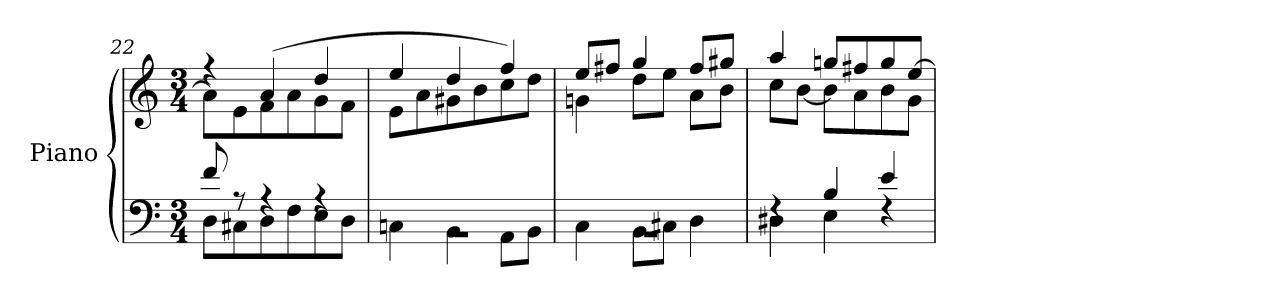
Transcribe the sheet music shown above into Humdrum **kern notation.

**kern	**kern
*part1	*part1
*staff2	*staff1
*I"Piano	*
*I'Pno.	*
*clefF4	*clefG2
*k[]	*k[]
*M3/4	*M3/4
=22	=22
*^	*^
8f/	8D\L	4r	8a\L]
8rA	8C#X\	.	8e\
4rA	8D\	(>4a/	8f\
.	8F\	.	8a\
4rA	8E\	4dd/	8g\
.	8D\J	.	8f\J
=23	=23	=23	=23
2.rBB	4Cn\	4ee/	8e\L
.	.	.	8a\
.	4BB\	4dd/	8g#X\
.	.	.	8b\
.	8AA\L	4ff/)	8cc\
.	8BB\J	.	8dd\J
=24	=24	=24	=24
2.rBB	4C\	8ee/L	4gn\
.	.	8ff#X/J	.
.	8BB\L	4gg/	8dd\L
.	8C#X\J	.	8ee\J
.	4D\	8ff#/L	8a\L
.	.	8gg#X/J	8b\J
=25	=25	=25	=25
4rF	4D#X\	4aa/	8cc\L
.	.	.	[8b\J
4B/	4E\	8ggn/L	8b\L]
.	.	8ff#X/	8a\
4e/	4rF	8gg/	8b\
.	.	[8ee/J	8g\J
*v	*v	*	*
*	*v	*v
=	=
*-	*-
